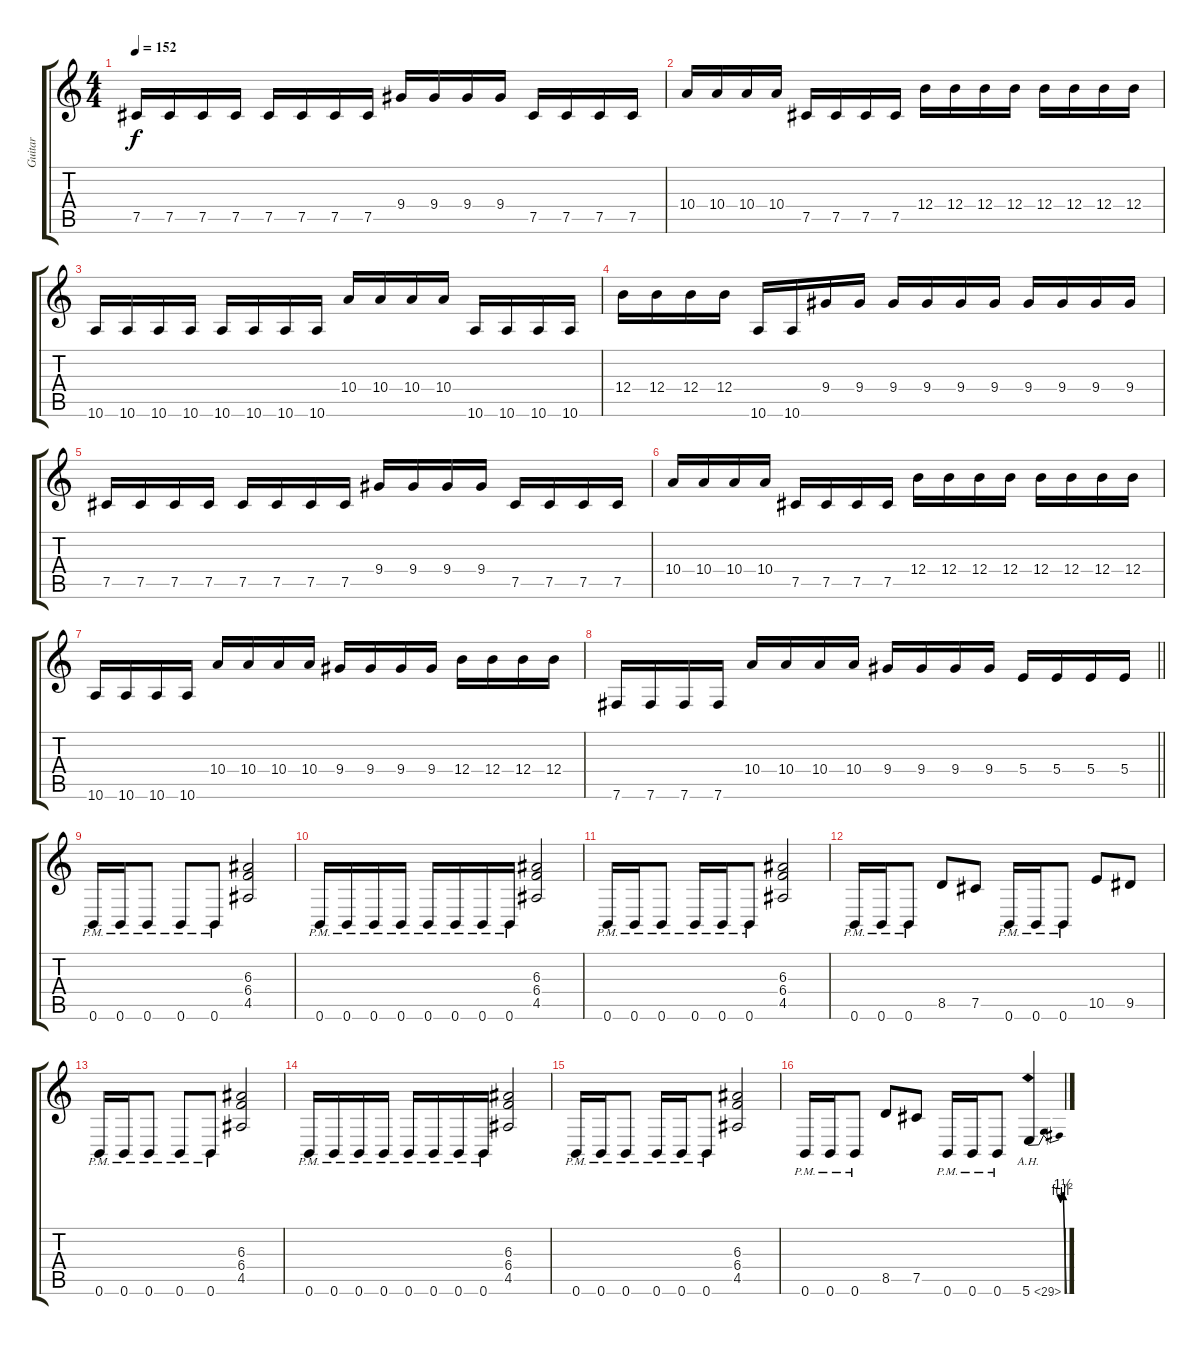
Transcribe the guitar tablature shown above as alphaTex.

\track ("Guitar" "Guitar") {instrument distortionguitar}
\staff {score tabs}
\tuning (Db4 Ab3 E3 B2 Gb2 B1) {hide}
\ts (4 4)
\tempo 152
\clef g2
\ks c
7.5.16{dy f} 7.5.16 7.5.16 7.5.16 7.5.16 7.5.16 7.5.16 7.5.16 9.4.16 9.4.16 9.4.16 9.4.16 7.5.16 7.5.16 7.5.16 7.5.16 |
10.4.16 10.4.16 10.4.16 10.4.16 7.5.16 7.5.16 7.5.16 7.5.16 12.4.16 12.4.16 12.4.16 12.4.16 12.4.16 12.4.16 12.4.16 12.4.16 |
10.6.16 10.6.16 10.6.16 10.6.16 10.6.16 10.6.16 10.6.16 10.6.16 10.4.16 10.4.16 10.4.16 10.4.16 10.6.16 10.6.16 10.6.16 10.6.16 |
12.4.16 12.4.16 12.4.16 12.4.16 10.6.16 10.6.16 9.4.16 9.4.16 9.4.16 9.4.16 9.4.16 9.4.16 9.4.16 9.4.16 9.4.16 9.4.16 |
7.5.16 7.5.16 7.5.16 7.5.16 7.5.16 7.5.16 7.5.16 7.5.16 9.4.16 9.4.16 9.4.16 9.4.16 7.5.16 7.5.16 7.5.16 7.5.16 |
10.4.16 10.4.16 10.4.16 10.4.16 7.5.16 7.5.16 7.5.16 7.5.16 12.4.16 12.4.16 12.4.16 12.4.16 12.4.16 12.4.16 12.4.16 12.4.16 |
10.6.16 10.6.16 10.6.16 10.6.16 10.4.16 10.4.16 10.4.16 10.4.16 9.4.16 9.4.16 9.4.16 9.4.16 12.4.16 12.4.16 12.4.16 12.4.16 |
\barLineRight lightlight
7.6.16 7.6.16 7.6.16 7.6.16 10.4.16 10.4.16 10.4.16 10.4.16 9.4.16 9.4.16 9.4.16 9.4.16 5.4.16 5.4.16 5.4.16 5.4.16 |
\section ("" "")
0.6{pm}.16 0.6{pm}.16 0.6{pm}.8 0.6{pm}.8 0.6{pm}.8 (6.3 6.4 4.5).2 |
0.6{pm}.16 0.6{pm}.16 0.6{pm}.16 0.6{pm}.16 0.6{pm}.16 0.6{pm}.16 0.6{pm}.16 0.6{pm}.16 (6.3 6.4 4.5).2 |
0.6{pm}.16 0.6{pm}.16 0.6{pm}.8 0.6{pm}.16 0.6{pm}.16 0.6{pm}.8 (6.3 6.4 4.5).2 |
0.6{pm}.16 0.6{pm}.16 0.6{pm}.8 8.5.8 7.5.8 0.6{pm}.16 0.6{pm}.16 0.6{pm}.8 10.5.8 9.5.8 |
0.6{pm}.16 0.6{pm}.16 0.6{pm}.8 0.6{pm}.8 0.6{pm}.8 (6.3 6.4 4.5).2 |
0.6{pm}.16 0.6{pm}.16 0.6{pm}.16 0.6{pm}.16 0.6{pm}.16 0.6{pm}.16 0.6{pm}.16 0.6{pm}.16 (6.3 6.4 4.5).2 |
0.6{pm}.16 0.6{pm}.16 0.6{pm}.8 0.6{pm}.16 0.6{pm}.16 0.6{pm}.8 (6.3 6.4 4.5).2 |
0.6{pm}.16 0.6{pm}.16 0.6{pm}.8 8.5.8 7.5.8 0.6{pm}.16 0.6{pm}.16 0.6{pm}.8 5.6{be (bendrelease 0 0 5 6 5 6 60 4) ah 24}.4
